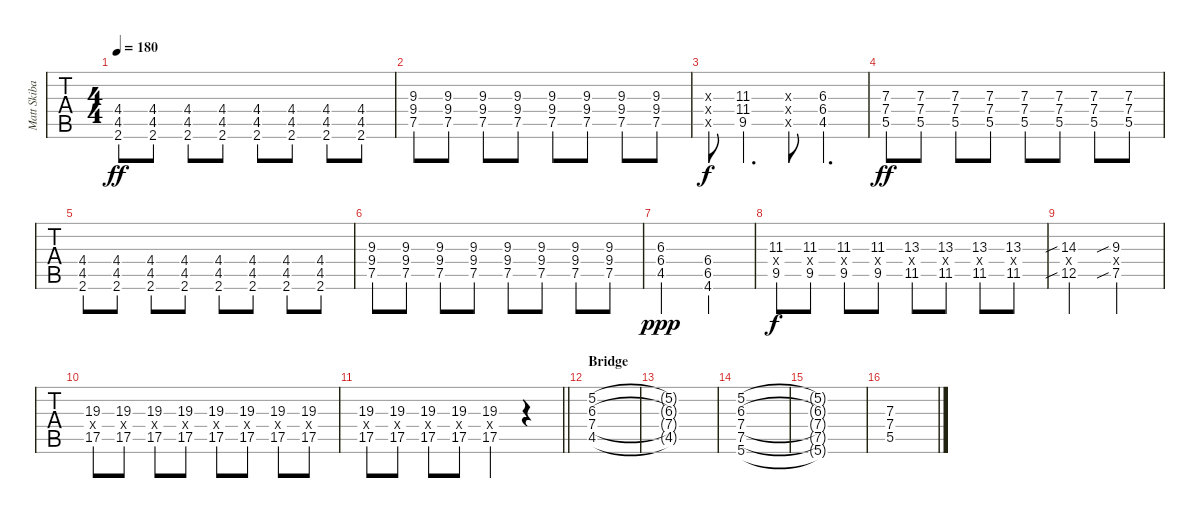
\track ("Matt Skiba - Guitar One" "Matt Skiba") {instrument distortionguitar}
\staff {tabs}
\tuning (E4 B3 G3 D3 A2 E2) {hide}
\ts (4 4)
\tempo 180
\clef g2
\ks a
(4.4 4.5 2.6).8{dy ff} (4.4 4.5 2.6).8 (4.4 4.5 2.6).8 (4.4 4.5 2.6).8 (4.4 4.5 2.6).8 (4.4 4.5 2.6).8 (4.4 4.5 2.6).8 (4.4 4.5 2.6).8 |
(9.3 9.4 7.5).8 (9.3 9.4 7.5).8 (9.3 9.4 7.5).8 (9.3 9.4 7.5).8 (9.3 9.4 7.5).8 (9.3 9.4 7.5).8 (9.3 9.4 7.5).8 (9.3 9.4 7.5).8 |
(9.3{x} 9.4{x} 7.5{x}).8{dy f} (11.3 11.4 9.5).4{d} (6.3{x} 6.4{x} 4.5{x}).8 (6.3 6.4 4.5).4{d} |
(7.3 7.4 5.5).8{dy ff} (7.3 7.4 5.5).8 (7.3 7.4 5.5).8 (7.3 7.4 5.5).8 (7.3 7.4 5.5).8 (7.3 7.4 5.5).8 (7.3 7.4 5.5).8 (7.3 7.4 5.5).8 |
(4.4 4.5 2.6).8 (4.4 4.5 2.6).8 (4.4 4.5 2.6).8 (4.4 4.5 2.6).8 (4.4 4.5 2.6).8 (4.4 4.5 2.6).8 (4.4 4.5 2.6).8 (4.4 4.5 2.6).8 |
(9.3 9.4 7.5).8 (9.3 9.4 7.5).8 (9.3 9.4 7.5).8 (9.3 9.4 7.5).8 (9.3 9.4 7.5).8 (9.3 9.4 7.5).8 (9.3 9.4 7.5).8 (9.3 9.4 7.5).8 |
(6.3 6.4 4.5).2{dy ppp balance 12} (6.4 6.5 4.6).2 |
(11.3 9.4{x} 9.5).8{dy f} (11.3 9.4{x} 9.5).8 (11.3 9.4{x} 9.5).8 (11.3 9.4{x} 9.5).8 (13.3 11.4{x} 11.5).8 (13.3 11.4{x} 11.5).8 (13.3 11.4{x} 11.5).8 (13.3 11.4{x} 11.5).8 |
(14.3{sib} 12.4{x} 12.5{sib}).2 (9.3{sib} 7.4{x} 7.5{sib}).2 |
(19.3 5.4{x} 17.5).8 (19.3 5.4{x} 17.5).8 (19.3 5.4{x} 17.5).8 (19.3 5.4{x} 17.5).8 (19.3 5.4{x} 17.5).8 (19.3 5.4{x} 17.5).8 (19.3 5.4{x} 17.5).8 (19.3 5.4{x} 17.5).8 |
\barLineRight lightlight
(19.3 5.4{x} 17.5).8 (19.3 5.4{x} 17.5).8 (19.3 5.4{x} 17.5).8 (19.3 5.4{x} 17.5).8 (19.3 5.4{x} 17.5).4 r.4 |
\section ("" "Bridge")
(5.2 6.3 7.4 4.5).1{balance 3} |
(5.2{t} 6.3{t} 7.4{t} 4.5{t}).1 |
(5.2 6.3 7.4 7.5 5.6).1 |
(5.2{t} 6.3{t} 7.4{t} 7.5{t} 5.6{t}).1 |
(7.3 7.4 5.5).1
